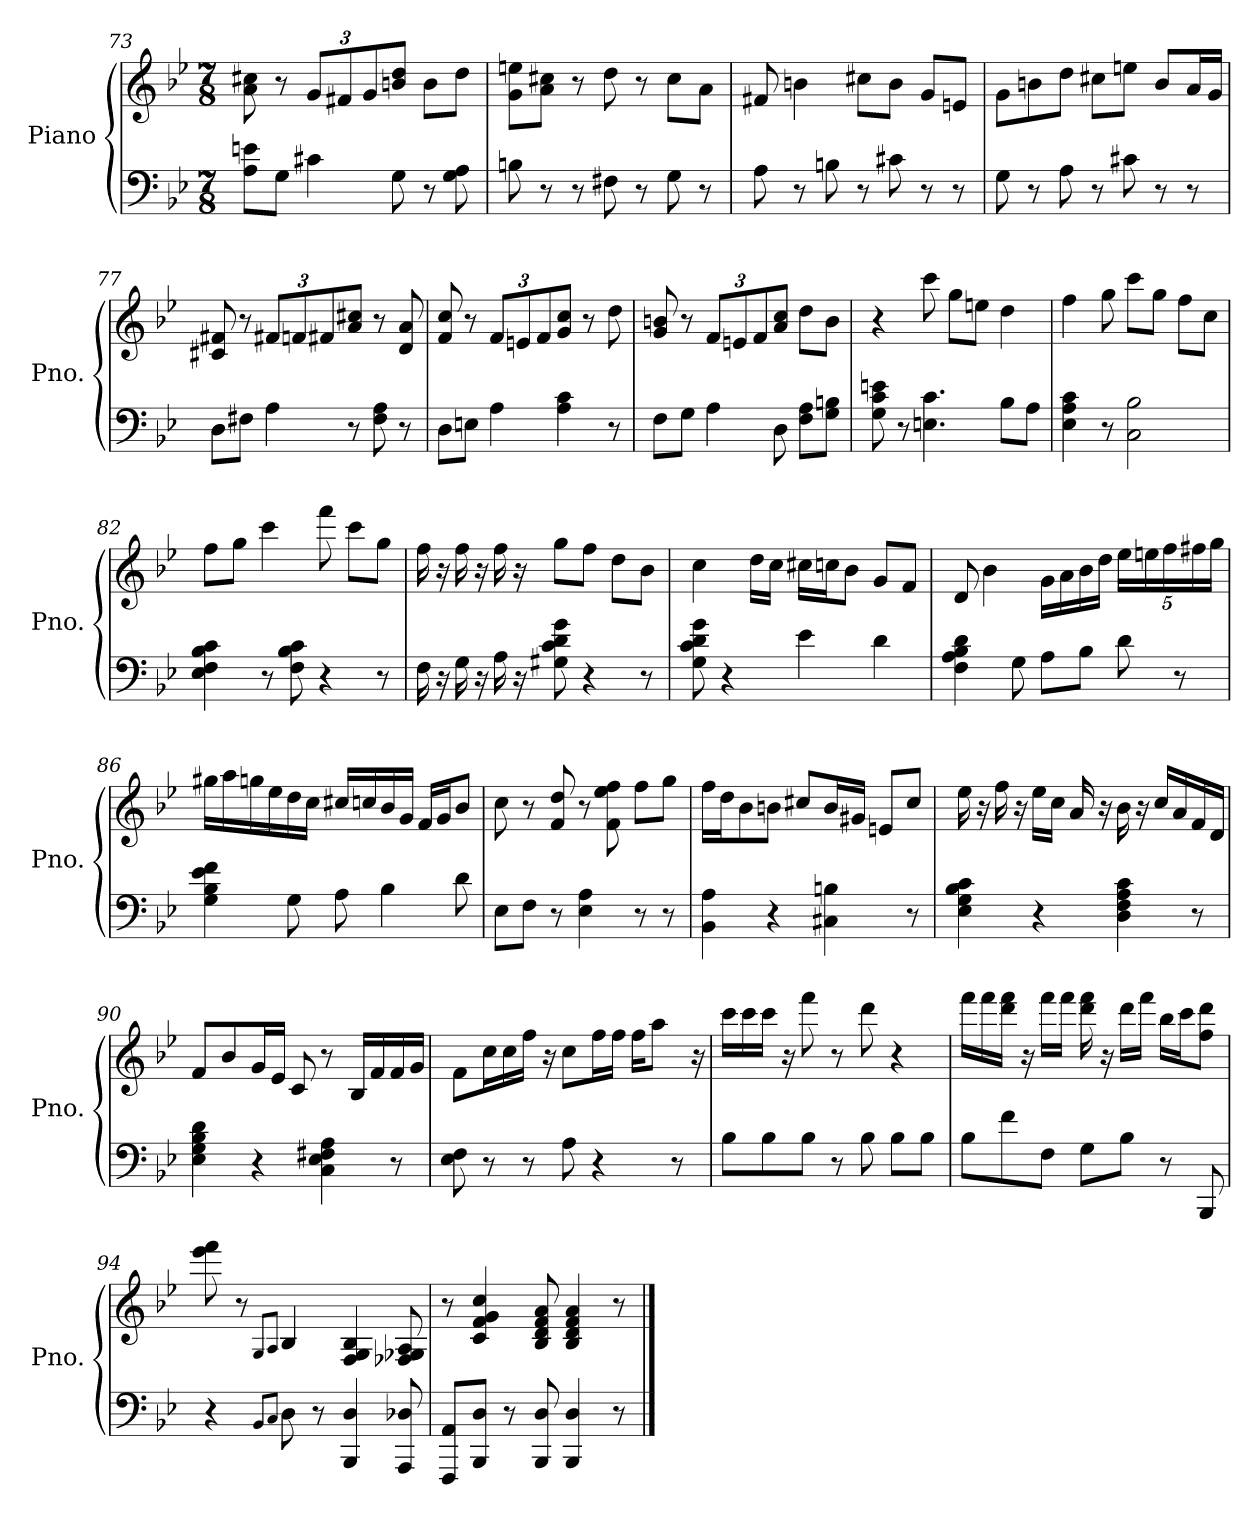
**kern	**kern
*part1	*part1
*staff2	*staff1
*I"Piano	*
*I'Pno.	*
*clefF4	*clefG2
*k[b-e-]	*k[b-e-]
*M7/8	*M7/8
=73	=73
8A\ 8en\L	8a\ 8cc#X\
8G\J	8r
*	*Xbrackettup
4c#X\	12g/L
.	12f#X/
.	12g/
8G\	8bn/ 8dd/J
8r	8b\L
8G\ 8A\	8dd\J
=74	=74
8Bn\	8g\ 8een\L
8r	8a\ 8cc#X\J
8r	8r
8F#X\	8dd\
8r	8r
8G\	8cc#\L
8r	8a\J
!!LO:LB:g=z
=75	=75
8A\	8f#X/
8r	4bn\
8Bn\	.
8r	8cc#X\L
8c#X\	8b\J
8r	8g/L
8r	8en/J
=76	=76
8G\	8g\L
8r	8bn\
8A\	8dd\J
8r	8cc#X\L
8c#X\	8een\J
8r	8b/L
8r	16a/L
.	16g/JJ
=77	=77
8D\L	8c#X/ 8f#X/
8F#X\J	8r
4A\	12f#X/L
.	12fn/
.	12f#X/
8r	8a/ 8cc#X/J
8F#\ 8A\	8r
8r	8d/ 8a/
=78	=78
8D\L	8f/ 8cc/
8En\J	8r
4A\	12f/L
.	12en/
.	12f/
4A\ 4c\	8g/ 8cc/J
.	8r
8r	8dd\
!!LO:LB:g=z
=79	=79
8F\L	8g/ 8bn/
8G\J	8r
4A\	12f/L
.	12en/
.	12f/
8D\	8a/ 8cc/J
8F\ 8A\L	8dd\L
8G\ 8Bn\J	8b\J
=80	=80
8G\ 8c\ 8en\	4r
8r	.
4.En\ 4.c\	8ccc\
.	8gg\L
.	8een\J
8B-\L	4dd\
8A\J	.
=81	=81
4E-\ 4A\ 4c\	4ff\
8r	8gg\
2C\ 2B-\	8ccc\L
.	8gg\J
.	8ff\L
.	8cc\J
=82	=82
4E-\ 4F\ 4B-\ 4c\	8ff\L
.	8gg\J
8r	4ccc\
8F\ 8B-\ 8c\	.
4r	8fff\
.	8ccc\L
8r	8gg\J
=83	=83
16F\	16ff\
16r	16r
16G\	16ff\
16r	16r
16A\	16ff\
16r	16r
8G#X\ 8c\ 8d\ 8g\	8gg\L
4r	8ff\J
.	8dd\L
8r	8b-\J
!!LO:LB:g=z
=84	=84
8G\ 8c\ 8d\ 8g\	4cc\
4r	.
.	16dd\LL
.	16cc\JJ
4e-\	16cc#X\LL
.	16ccn\J
.	8b-\J
4d\	8g/L
.	8f/J
=85	=85
4F\ 4A\ 4B-\ 4d\	8d/
.	4b-\
8G\	.
8A\L	16g\LL
.	16a\
8B-\J	16b-\
.	16dd\JJ
8d\	20ee-\LL
.	20een\
.	20ff\
8r	.
.	20ff#X\
.	20gg\JJ
=86	=86
4G\ 4B-\ 4e-\ 4f\	16gg#X\LL
.	16aa\
.	16ggn\
.	16ee-\
8G\	16dd\
.	16cc\JJ
8A\	16cc#X/LL
.	16ccn/
4B-\	16b-/
.	16g/JJ
.	16f/LL
.	16g/J
8d\	8b-/J
=87	=87
8E-\L	8cc\
8F\J	8r
8r	8f/ 8dd/
4E-\ 4A\	8r
.	8f\ 8ee-\ 8ff\
8r	8ff\L
8r	8gg\J
!!LO:LB:g=z
=88	=88
4BB-\ 4A\	16ff\LL
.	16dd\J
.	8b-\
4r	8bn\J
.	8cc#X/L
4C#X\ 4Bn\	16b/L
.	16g#X/JJ
.	8en/L
8r	8cc#/J
=89	=89
4E-\ 4G\ 4B-\ 4c\	16ee-\
.	16r
.	16ff\
.	16r
4r	16ee-\LL
.	16cc\JJ
.	16a/
.	16r
4D\ 4F\ 4A\ 4c\	16b-\
.	16r
.	16cc/LL
.	16a/
8r	16f/
.	16d/JJ
=90	=90
4E-\ 4G\ 4B-\ 4d\	8f/L
.	8b-/
4r	16g/L
.	16e-/JJ
.	8c/
4C\ 4E-\ 4F#X\ 4A\	8r
.	16B-/LL
.	16f/
8r	16f/
.	16g/JJ
!!LO:PB:g=z
=91	=91
8E-\ 8F\	8f\L
8r	16cc\L
.	16cc\
8r	16ff\JJ
.	16r
8A\	8cc\L
4r	16ff\L
.	16ff\JJ
.	16ff\KL
.	8aa\J
8r	.
.	16r
=92	=92
8B-\L	16ccc\LL
.	16ccc\
8B-\	16ccc\JJ
.	16r
8B-\J	8fff\
8r	8r
8B-\	8ddd\
8B-\L	4r
8B-\J	.
=93	=93
8B-\L	16fff\LL
.	16fff\
8f\	16ddd\ 16fff\JJ
.	16r
8F\J	16fff\LL
.	16fff\JJ
8G\L	16ddd\ 16fff\
.	16r
8B-\J	16ddd\LL
.	16fff\JJ
8r	16bb-\LL
.	16ccc\J
8BBB-/	8ff\ 8ddd\J
!!LO:LB:g=z
=94	=94
4r	8eee-\ 8fff\
.	8r
8qBB-/L	8qG/L
8qC/J	8qA/J
8D\	4B-/
8r	.
4BBB-/ 4D/	4F/ 4G/ 4B-/
8AAA/ 8D-X/	8F-X/ 8G-X/ 8A/
=95	=95
8FFF/ 8AA/L	8r
8BBB-/ 8D/J	4c/ 4f/ 4g/ 4cc/
8r	.
8BBB-/ 8D/	8B-/ 8d/ 8f/ 8a/
4BBB-/ 4D/	4B-/ 4d/ 4f/ 4a/
8r	8r
==	==
*-	*-
